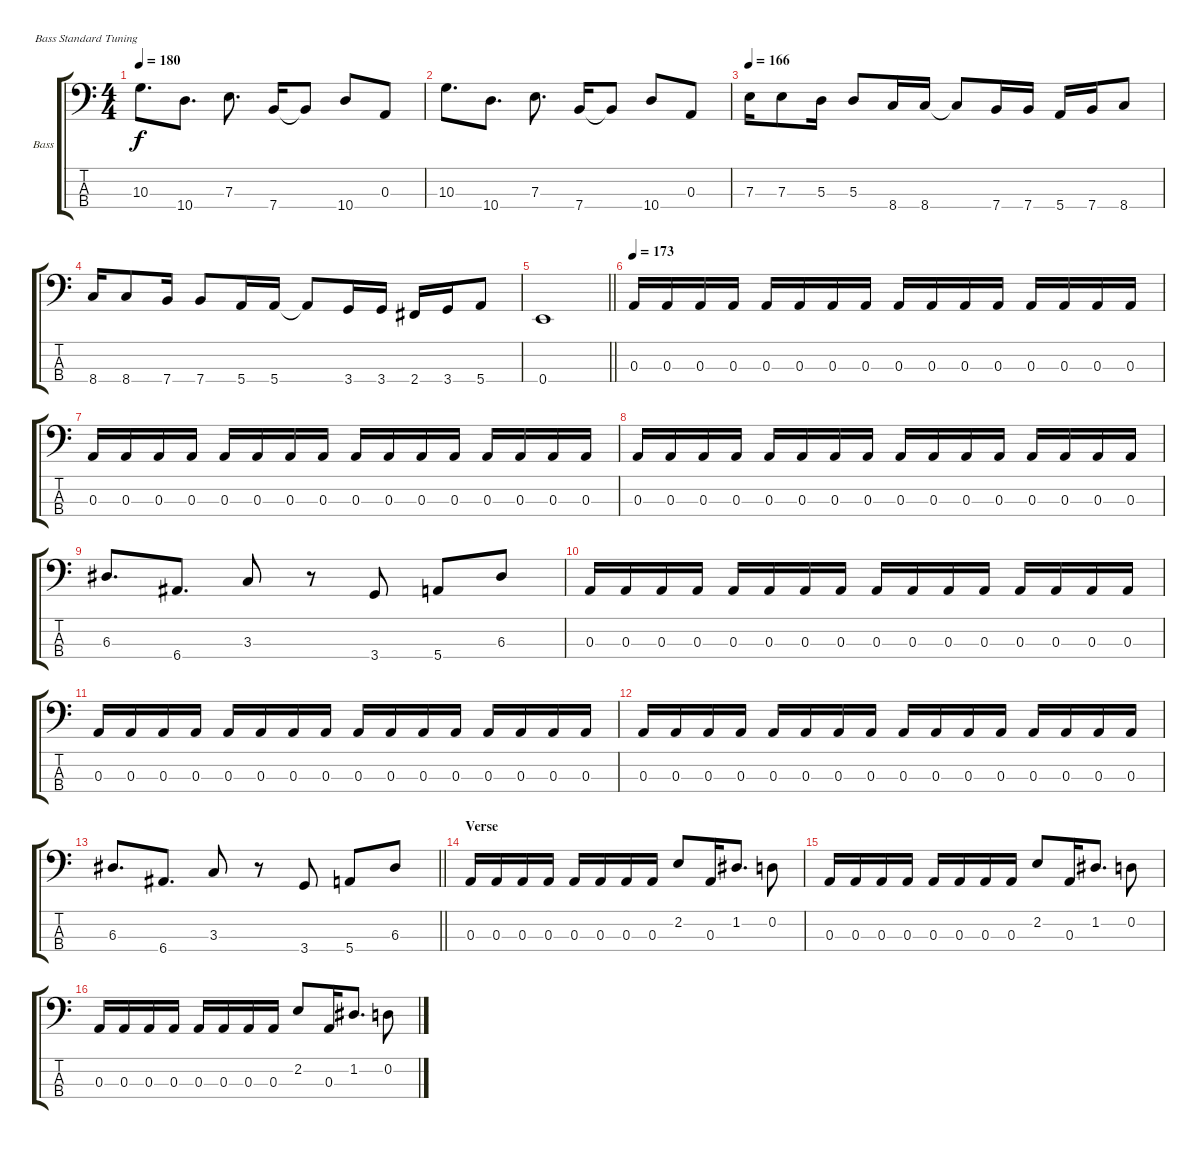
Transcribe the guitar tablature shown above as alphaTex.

\bracketExtendMode groupsimilarinstruments
\firstSystemTrackNameOrientation horizontal
\otherSystemsTrackNameOrientation horizontal
\track ("Bass" "Bass") {instrument electricbasspick}
\staff {score tabs}
\tuning (G2 D2 A1 E1)
\ts (4 4)
\tempo 180
\clef f4
\ks c
10.3.8{d dy f} 10.4.8{d} 7.3.8{d} 7.4.16 7.4{t}.8 10.4.8 0.3.8 |
10.3.8{d} 10.4.8{d} 7.3.8{d} 7.4.16 7.4{t}.8 10.4.8 0.3.8 |
\tempo 166
7.3.16 7.3.8 5.3.16 5.3.8 8.4.16 8.4.16 8.4{t}.8 7.4.16 7.4.16 5.4.16 7.4.16 8.4.8 |
8.4.16 8.4.8 7.4.16 7.4.8 5.4.16 5.4.16 5.4{t}.8 3.4.16 3.4.16 2.4.16 3.4.16 5.4.8 |
\barLineRight lightlight
0.4.1 |
\tempo 173
0.3.16 0.3.16 0.3.16 0.3.16 0.3.16 0.3.16 0.3.16 0.3.16 0.3.16 0.3.16 0.3.16 0.3.16 0.3.16 0.3.16 0.3.16 0.3.16 |
0.3.16 0.3.16 0.3.16 0.3.16 0.3.16 0.3.16 0.3.16 0.3.16 0.3.16 0.3.16 0.3.16 0.3.16 0.3.16 0.3.16 0.3.16 0.3.16 |
0.3.16 0.3.16 0.3.16 0.3.16 0.3.16 0.3.16 0.3.16 0.3.16 0.3.16 0.3.16 0.3.16 0.3.16 0.3.16 0.3.16 0.3.16 0.3.16 |
6.3.8{d} 6.4.8{d} 3.3.8 r.8 3.4.8 5.4.8 6.3.8 |
0.3.16 0.3.16 0.3.16 0.3.16 0.3.16 0.3.16 0.3.16 0.3.16 0.3.16 0.3.16 0.3.16 0.3.16 0.3.16 0.3.16 0.3.16 0.3.16 |
0.3.16 0.3.16 0.3.16 0.3.16 0.3.16 0.3.16 0.3.16 0.3.16 0.3.16 0.3.16 0.3.16 0.3.16 0.3.16 0.3.16 0.3.16 0.3.16 |
0.3.16 0.3.16 0.3.16 0.3.16 0.3.16 0.3.16 0.3.16 0.3.16 0.3.16 0.3.16 0.3.16 0.3.16 0.3.16 0.3.16 0.3.16 0.3.16 |
\barLineRight lightlight
6.3.8{d} 6.4.8{d} 3.3.8 r.8 3.4.8 5.4.8 6.3.8 |
\section ("" "Verse")
0.3.16 0.3.16 0.3.16 0.3.16 0.3.16 0.3.16 0.3.16 0.3.16 2.2.8 0.3.16 1.2.8{d} 0.2.8 |
0.3.16 0.3.16 0.3.16 0.3.16 0.3.16 0.3.16 0.3.16 0.3.16 2.2.8 0.3.16 1.2.8{d} 0.2.8 |
0.3.16 0.3.16 0.3.16 0.3.16 0.3.16 0.3.16 0.3.16 0.3.16 2.2.8 0.3.16 1.2.8{d} 0.2.8
